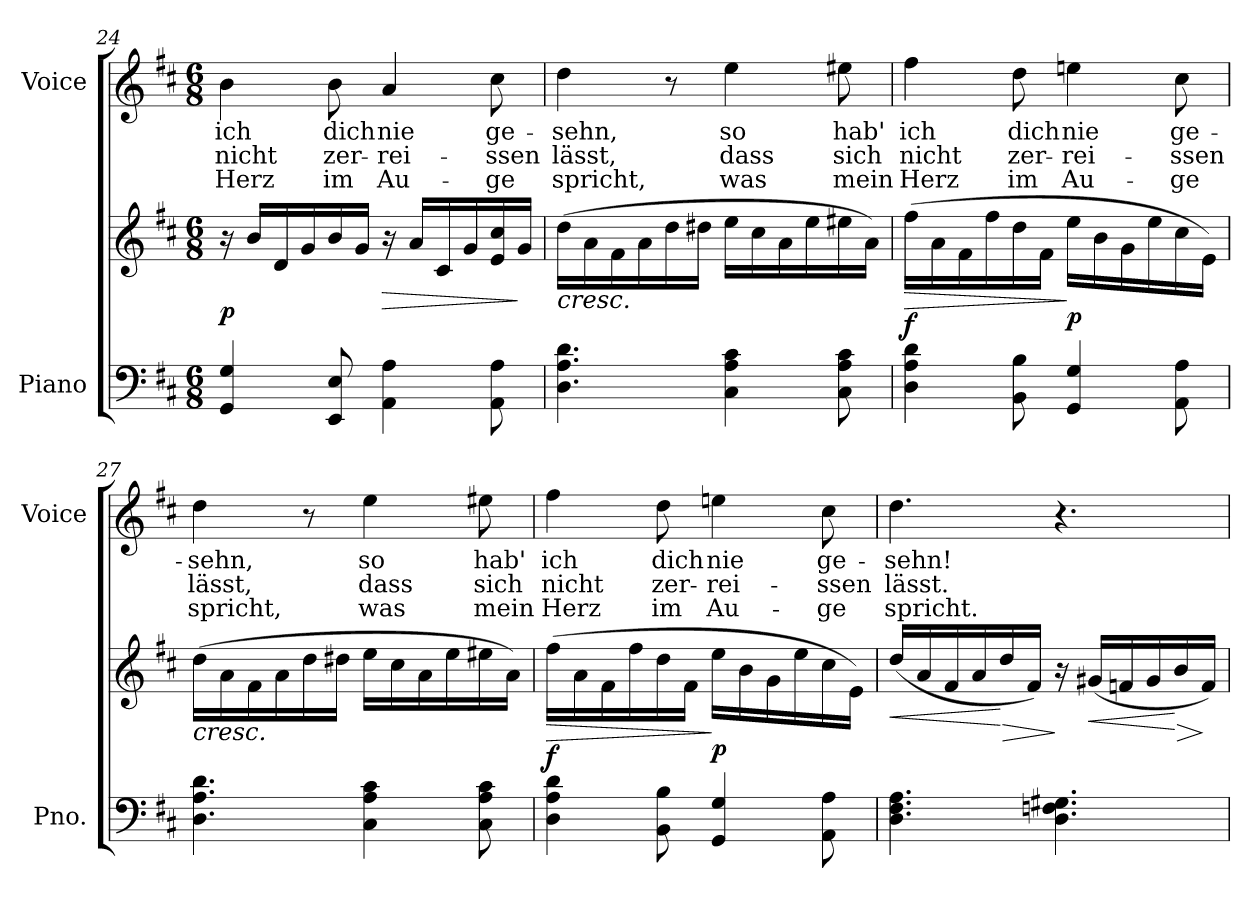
**kern	**kern	**dynam	**kern	**text	**text	**text
*part2	*part2	*part2	*part1	*part1	*part1	*part1
*staff3	*staff2	*staff2/3	*staff1	*staff1	*staff1	*staff1
*I"Piano	*	*	*I"Voice	*	*	*
*I'Pno.	*	*	*I'Voice	*	*	*
*clefF4	*clefG2	*	*clefG2	*	*	*
*k[f#c#]	*k[f#c#]	*	*k[f#c#]	*	*	*
*D:	*D:	*	*D:	*	*	*
*M6/8	*M6/8	*	*M6/8	*	*	*
=24	=24	=24	=24	=24	=24	=24
!	!	!	!	!LO:LY:b:color=#000000	!LO:LY:b:color=#000000	!LO:LY:b:color=#000000
4GGi/ 4Gi	16r	p	4bi\	ich	nicht	Herz
.	16bi/LL	.	.	.	.	.
.	16di/	.	.	.	.	.
.	16gi/	.	.	.	.	.
!	!	!	!	!LO:LY:b:color=#000000	!LO:LY:b:color=#000000	!LO:LY:b:color=#000000
8EEi/ 8Ei	16bi/	.	8bi\	dich	zer-	im
.	16gi/JJ	.	.	.	.	.
!	!	!LO:HP:b	!	!	!	!
!	!	!	!	!LO:LY:b:color=#000000	!LO:LY:b:color=#000000	!LO:LY:b:color=#000000
4AAi\ 4Ai	16r	>	4ai/	nie	-rei-	Au-
.	16ai/LL	.	.	.	.	.
.	16c#i/	.	.	.	.	.
.	16gi/	.	.	.	.	.
!	!	!	!	!LO:LY:b:color=#000000	!LO:LY:b:color=#000000	!LO:LY:b:color=#000000
8AAi\ 8Ai	16ei/ 16cc#i	.	8cc#i\	ge-	-ssen	-ge
.	16gi/JJ	]	.	.	.	.
!!LO:LB:g=z
=25	=25	=25	=25	=25	=25	=25
!	!LO:TX:b:i:t=cresc.	!	!	!	!	!
!	!	!	!	!LO:LY:b:color=#000000	!LO:LY:b:color=#000000	!LO:LY:b:color=#000000
4.Di\ 4.Ai 4.di	(16ddi\LL	.	4ddi\	-sehn,	lässt,	spricht,
.	16ai\	.	.	.	.	.
.	16f#i\	.	.	.	.	.
.	16ai\	.	.	.	.	.
.	16ddi\	.	8r	.	.	.
.	16dd#Xi\JJ	.	.	.	.	.
!	!	!	!	!LO:LY:b:color=#000000	!LO:LY:b:color=#000000	!LO:LY:b:color=#000000
4C#i\ 4Ai 4c#i	16eei\LL	.	4eei\	so	dass	was
.	16cc#i\	.	.	.	.	.
.	16ai\	.	.	.	.	.
.	16eei\	.	.	.	.	.
!	!	!	!	!LO:LY:b:color=#000000	!LO:LY:b:color=#000000	!LO:LY:b:color=#000000
8C#i\ 8Ai 8c#i	16ee#Xi\	.	8ee#Xi\	hab'	sich	mein
.	16ai\JJ)	.	.	.	.	.
=26	=26	=26	=26	=26	=26	=26
!	!	!LO:HP:b	!	!	!	!
!	!	!	!	!LO:LY:b:color=#000000	!LO:LY:b:color=#000000	!LO:LY:b:color=#000000
4Di\ 4Ai 4di	(16ff#i\LL	> f	4ff#i\	ich	nicht	Herz
.	16ai\	.	.	.	.	.
.	16f#i\	.	.	.	.	.
.	16ff#i\	.	.	.	.	.
!	!	!	!	!LO:LY:b:color=#000000	!LO:LY:b:color=#000000	!LO:LY:b:color=#000000
8BBi\ 8Bi	16ddi\	.	8ddi\	dich	zer-	im
.	16f#i\JJ	.	.	.	.	.
!	!	!	!	!LO:LY:b:color=#000000	!LO:LY:b:color=#000000	!LO:LY:b:color=#000000
4GGi/ 4Gi	16eei\LL	] p	4eeni\	nie	-rei-	Au-
.	16bi\	.	.	.	.	.
.	16gi\	.	.	.	.	.
.	16eei\	.	.	.	.	.
!	!	!	!	!LO:LY:b:color=#000000	!LO:LY:b:color=#000000	!LO:LY:b:color=#000000
8AAi\ 8Ai	16cc#i\	.	8cc#i\	ge-	-ssen	-ge
.	16ei\JJ)	.	.	.	.	.
=27	=27	=27	=27	=27	=27	=27
!	!LO:TX:b:i:t=cresc.	!	!	!	!	!
!	!	!	!	!LO:LY:b:color=#000000	!LO:LY:b:color=#000000	!LO:LY:b:color=#000000
4.Di\ 4.Ai 4.di	(16ddi\LL	.	4ddi\	-sehn,	lässt,	spricht,
.	16ai\	.	.	.	.	.
.	16f#i\	.	.	.	.	.
.	16ai\	.	.	.	.	.
.	16ddi\	.	8r	.	.	.
.	16dd#Xi\JJ	.	.	.	.	.
!	!	!	!	!LO:LY:b:color=#000000	!LO:LY:b:color=#000000	!LO:LY:b:color=#000000
4C#i\ 4Ai 4c#i	16eei\LL	.	4eei\	so	dass	was
.	16cc#i\	.	.	.	.	.
.	16ai\	.	.	.	.	.
.	16eei\	.	.	.	.	.
!	!	!	!	!LO:LY:b:color=#000000	!LO:LY:b:color=#000000	!LO:LY:b:color=#000000
8C#i\ 8Ai 8c#i	16ee#Xi\	.	8ee#Xi\	hab'	sich	mein
.	16ai\JJ)	.	.	.	.	.
=28	=28	=28	=28	=28	=28	=28
!	!	!LO:HP:b	!	!	!	!
!	!	!	!	!LO:LY:b:color=#000000	!LO:LY:b:color=#000000	!LO:LY:b:color=#000000
4Di\ 4Ai 4di	(16ff#i\LL	> f	4ff#i\	ich	nicht	Herz
.	16ai\	.	.	.	.	.
.	16f#i\	.	.	.	.	.
.	16ff#i\	.	.	.	.	.
!	!	!	!	!LO:LY:b:color=#000000	!LO:LY:b:color=#000000	!LO:LY:b:color=#000000
8BBi\ 8Bi	16ddi\	.	8ddi\	dich	zer-	im
.	16f#i\JJ	.	.	.	.	.
!	!	!	!	!LO:LY:b:color=#000000	!LO:LY:b:color=#000000	!LO:LY:b:color=#000000
4GGi/ 4Gi	16eei\LL	] p	4eeni\	nie	-rei-	Au-
.	16bi\	.	.	.	.	.
.	16gi\	.	.	.	.	.
.	16eei\	.	.	.	.	.
!	!	!	!	!LO:LY:b:color=#000000	!LO:LY:b:color=#000000	!LO:LY:b:color=#000000
8AAi\ 8Ai	16cc#i\	.	8cc#i\	ge-	-ssen	-ge
.	16ei\JJ)	.	.	.	.	.
!!LO:LB:g=z
=29	=29	=29	=29	=29	=29	=29
!	!	!LO:HP:b	!	!	!	!
!	!	!	!	!LO:LY:b:color=#000000	!LO:LY:b:color=#000000	!LO:LY:b:color=#000000
4.Di\ 4.F#i 4.Ai	(16ddi/LL	<	4.ddi\	-sehn!	lässt.	spricht.
.	16ai/	.	.	.	.	.
.	16f#i/	.	.	.	.	.
.	16ai/	.	.	.	.	.
!	!	!LO:HP:n=1:b	!	!	!	!
.	16ddi/	[ >	.	.	.	.
.	16f#i/JJ)	.	.	.	.	.
4.Di\ 4.Fni 4.G#Xi	16r	]	4.r	.	.	.
!	!	!LO:HP:b	!	!	!	!
.	(16g#Xi/LL	<	.	.	.	.
.	16fni/	.	.	.	.	.
.	16g#i/	.	.	.	.	.
!	!	!LO:HP:n=1:b	!	!	!	!
.	16bi/	[ >	.	.	.	.
.	16fi/JJ)	]	.	.	.	.
=	=	=	=	=	=	=
*-	*-	*-	*-	*-	*-	*-
